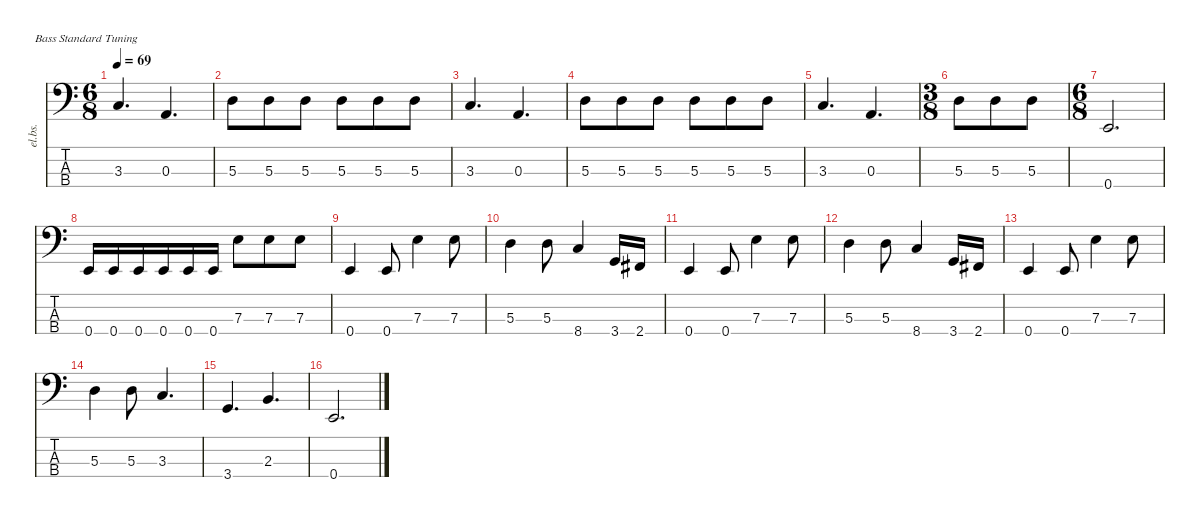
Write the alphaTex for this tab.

\defaultSystemsLayout 4
\hideDynamics
\bracketExtendMode nobrackets
\track ("Bass" "el.bs.") {instrument electricbassfinger}
\staff {score tabs}
\tuning (G2 D2 A1 E1)
\ts (6 8)
\tempo 69
\clef f4
\ks c
3.3.4{d dy f} 0.3.4{d} |
5.3.8 5.3.8 5.3.8 5.3.8 5.3.8 5.3.8 |
3.3.4{d} 0.3.4{d} |
5.3.8 5.3.8 5.3.8 5.3.8 5.3.8 5.3.8 |
3.3.4{d} 0.3.4{d} |
\ts (3 8)
5.3.8 5.3.8 5.3.8 |
\ts (6 8)
0.4.2{d} |
0.4.16 0.4.16 0.4.16 0.4.16 0.4.16 0.4.16 7.3.8 7.3.8 7.3.8 |
0.4.4 0.4.8 7.3.4 7.3.8 |
5.3.4 5.3.8 8.4.4 3.4.16 2.4{acc #}.16 |
0.4.4 0.4.8 7.3.4 7.3.8 |
5.3.4 5.3.8 8.4.4 3.4.16 2.4{acc #}.16 |
0.4.4 0.4.8 7.3.4 7.3.8 |
5.3.4 5.3.8 3.3.4{d} |
3.4.4{d} 2.3.4{d} |
0.4.2{d}
